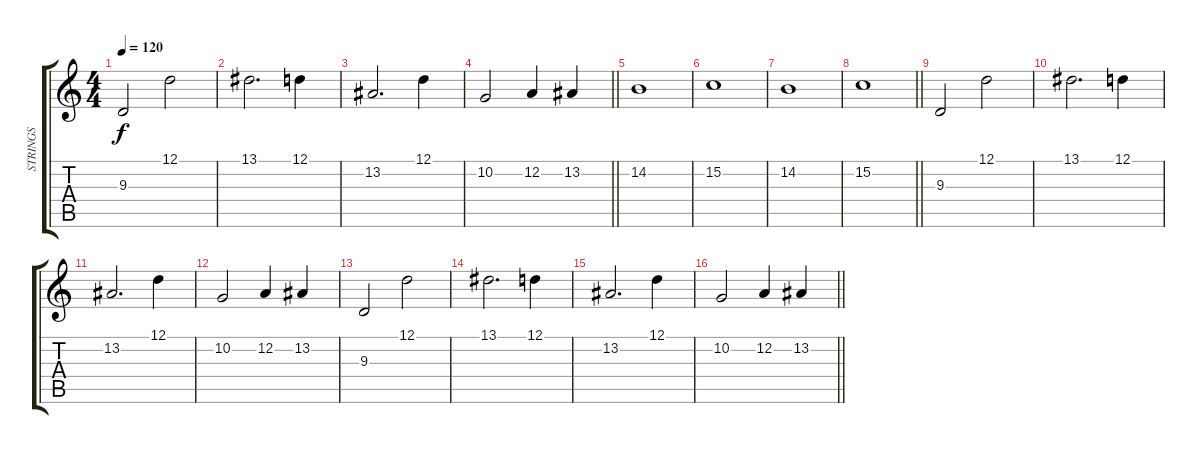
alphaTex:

\track ("STRINGS" "STRINGS") {instrument stringensemble1}
\staff {score tabs}
\tuning (D4 A3 F3 C3 G2 D2) {hide}
\ts (4 4)
\tempo 120
\clef g2
\ks c
9.3.2{dy f} 12.1.2 |
13.1.2{d} 12.1.4 |
13.2.2{d} 12.1.4 |
\barLineRight lightlight
10.2.2 12.2.4 13.2.4 |
14.2.1 |
15.2.1 |
14.2.1 |
\barLineRight lightlight
15.2.1 |
9.3.2 12.1.2 |
13.1.2{d} 12.1.4 |
13.2.2{d} 12.1.4 |
10.2.2 12.2.4 13.2.4 |
9.3.2 12.1.2 |
13.1.2{d} 12.1.4 |
13.2.2{d} 12.1.4 |
\barLineRight lightlight
10.2.2 12.2.4 13.2.4
